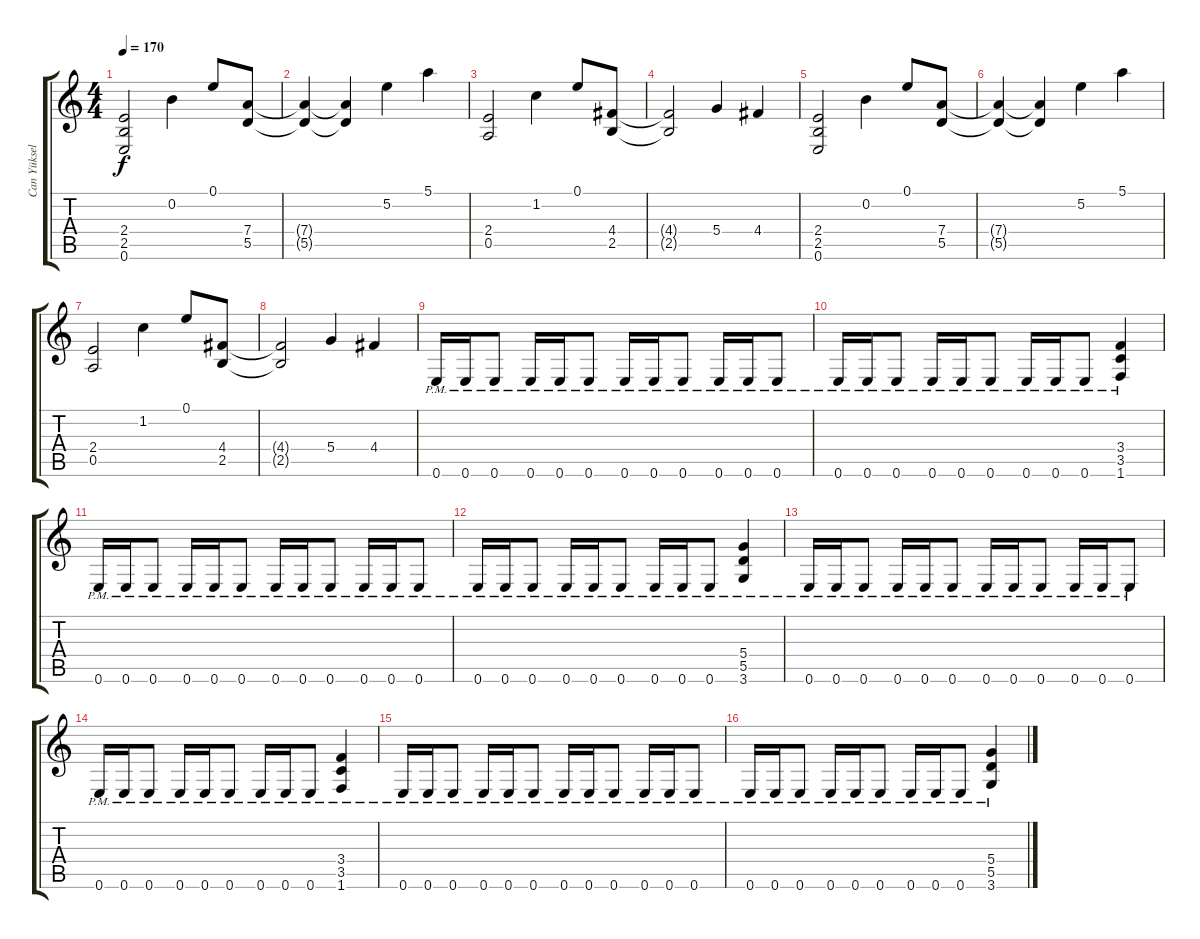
\track ("Can Yüksel" "Can Yüksel") {instrument distortionguitar}
\staff {score tabs}
\tuning (E4 B3 G3 D3 A2 E2) {hide}
\ts (4 4)
\tempo 170
\clef g2
\ks c
(2.4 2.5 0.6).2{dy f} 0.2.4 0.1.8 (7.4 5.5).8 |
(7.4{t} 5.5{t}).4 (7.4{t} 5.5{t}).4 5.2.4 5.1.4 |
(2.4 0.5).2 1.2.4 0.1.8 (4.4 2.5).8 |
(4.4{t} 2.5{t}).2 5.4.4 4.4.4 |
(2.4 2.5 0.6).2 0.2.4 0.1.8 (7.4 5.5).8 |
(7.4{t} 5.5{t}).4 (7.4{t} 5.5{t}).4 5.2.4 5.1.4 |
(2.4 0.5).2 1.2.4 0.1.8 (4.4 2.5).8 |
(4.4{t} 2.5{t}).2 5.4.4 4.4.4 |
0.6{pm}.16 0.6{pm}.16 0.6{pm}.8 0.6{pm}.16 0.6{pm}.16 0.6{pm}.8 0.6{pm}.16 0.6{pm}.16 0.6{pm}.8 0.6{pm}.16 0.6{pm}.16 0.6{pm}.8 |
0.6{pm}.16 0.6{pm}.16 0.6{pm}.8 0.6{pm}.16 0.6{pm}.16 0.6{pm}.8 0.6{pm}.16 0.6{pm}.16 0.6{pm}.8 (3.4{pm} 3.5 1.6).4 |
0.6{pm}.16 0.6{pm}.16 0.6{pm}.8 0.6{pm}.16 0.6{pm}.16 0.6{pm}.8 0.6{pm}.16 0.6{pm}.16 0.6{pm}.8 0.6{pm}.16 0.6{pm}.16 0.6{pm}.8 |
0.6{pm}.16 0.6{pm}.16 0.6{pm}.8 0.6{pm}.16 0.6{pm}.16 0.6{pm}.8 0.6{pm}.16 0.6{pm}.16 0.6{pm}.8 (5.4{pm} 5.5 3.6).4 |
0.6{pm}.16 0.6{pm}.16 0.6{pm}.8 0.6{pm}.16 0.6{pm}.16 0.6{pm}.8 0.6{pm}.16 0.6{pm}.16 0.6{pm}.8 0.6{pm}.16 0.6{pm}.16 0.6{pm}.8 |
0.6{pm}.16 0.6{pm}.16 0.6{pm}.8 0.6{pm}.16 0.6{pm}.16 0.6{pm}.8 0.6{pm}.16 0.6{pm}.16 0.6{pm}.8 (3.4{pm} 3.5 1.6).4 |
0.6{pm}.16 0.6{pm}.16 0.6{pm}.8 0.6{pm}.16 0.6{pm}.16 0.6{pm}.8 0.6{pm}.16 0.6{pm}.16 0.6{pm}.8 0.6{pm}.16 0.6{pm}.16 0.6{pm}.8 |
0.6{pm}.16 0.6{pm}.16 0.6{pm}.8 0.6{pm}.16 0.6{pm}.16 0.6{pm}.8 0.6{pm}.16 0.6{pm}.16 0.6{pm}.8 (5.4{pm} 5.5 3.6).4
